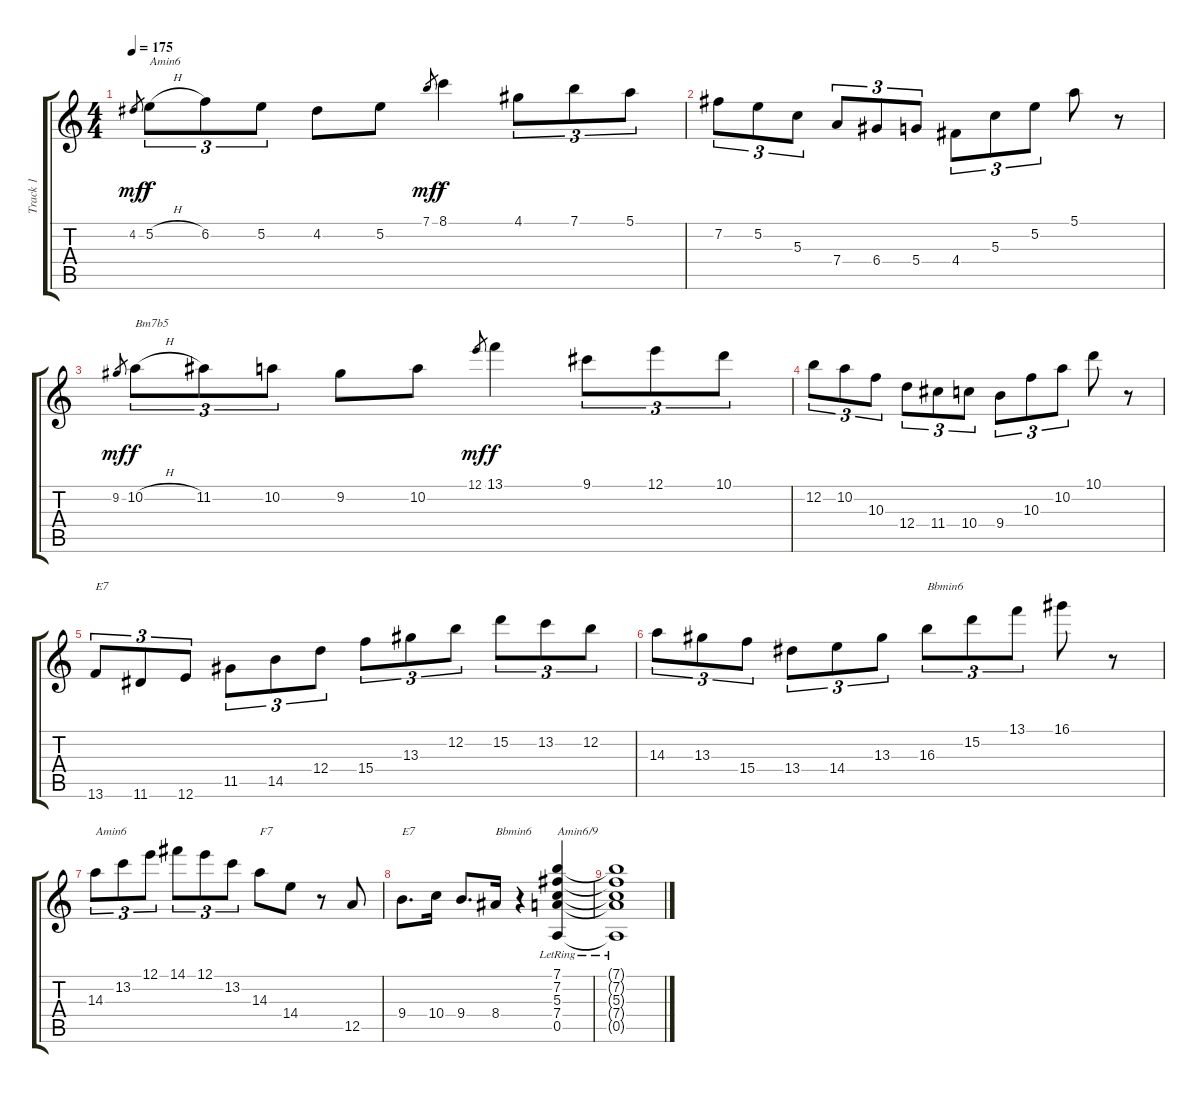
\track ("Track 1" "Track 1") {instrument acousticguitarsteel}
\staff {score tabs}
\tuning (E4 B3 G3 D3 A2 E2) {hide}
\ts (4 4)
\tempo 175
\clef g2
\ks c
4.2.8{gr dy mf instrument acousticguitarsteel} 5.2{h}.8{tu (3 2) txt "Amin6" dy f} 6.2.8{tu (3 2)} 5.2.8{tu (3 2)} 4.2.8 5.2.8 7.1.8{gr dy mf} 8.1.4{dy f} 4.1.8{tu (3 2)} 7.1.8{tu (3 2)} 5.1.8{tu (3 2)} |
7.2.8{tu (3 2)} 5.2.8{tu (3 2)} 5.3.8{tu (3 2)} 7.4.8{tu (3 2)} 6.4.8{tu (3 2)} 5.4.8{tu (3 2)} 4.4.8{tu (3 2)} 5.3.8{tu (3 2)} 5.2.8{tu (3 2)} 5.1.8 r.8 |
9.2.8{gr dy mf} 10.2{h}.8{tu (3 2) txt "Bm7b5" dy f} 11.2.8{tu (3 2)} 10.2.8{tu (3 2)} 9.2.8 10.2.8 12.1.8{gr dy mf} 13.1.4{dy f} 9.1.8{tu (3 2)} 12.1.8{tu (3 2)} 10.1.8{tu (3 2)} |
12.2.8{tu (3 2)} 10.2.8{tu (3 2)} 10.3.8{tu (3 2)} 12.4.8{tu (3 2)} 11.4.8{tu (3 2)} 10.4.8{tu (3 2)} 9.4.8{tu (3 2)} 10.3.8{tu (3 2)} 10.2.8{tu (3 2)} 10.1.8 r.8 |
13.6.8{tu (3 2) txt "E7"} 11.6.8{tu (3 2)} 12.6.8{tu (3 2)} 11.5.8{tu (3 2)} 14.5.8{tu (3 2)} 12.4.8{tu (3 2)} 15.4.8{tu (3 2)} 13.3.8{tu (3 2)} 12.2.8{tu (3 2)} 15.2.8{tu (3 2)} 13.2.8{tu (3 2)} 12.2.8{tu (3 2)} |
14.3.8{tu (3 2)} 13.3.8{tu (3 2)} 15.4.8{tu (3 2)} 13.4.8{tu (3 2)} 14.4.8{tu (3 2)} 13.3.8{tu (3 2)} 16.3.8{tu (3 2) txt "Bbmin6"} 15.2.8{tu (3 2)} 13.1.8{tu (3 2)} 16.1.8 r.8 |
14.3.8{tu (3 2) txt "Amin6"} 13.2.8{tu (3 2)} 12.1.8{tu (3 2)} 14.1.8{tu (3 2)} 12.1.8{tu (3 2)} 13.2.8{tu (3 2)} 14.3.8{txt "F7"} 14.4.8 r.8 12.5.8 |
9.4.8{d txt "E7"} 10.4.16 9.4.8{d} 8.4.16{txt "Bbmin6"} r.4 (7.1 7.2 5.3 7.4 0.5{lr}).4{txt "Amin6/9"} |
(7.1{t} 7.2{t} 5.3{t} 7.4{t} 0.5{lr t}).1
